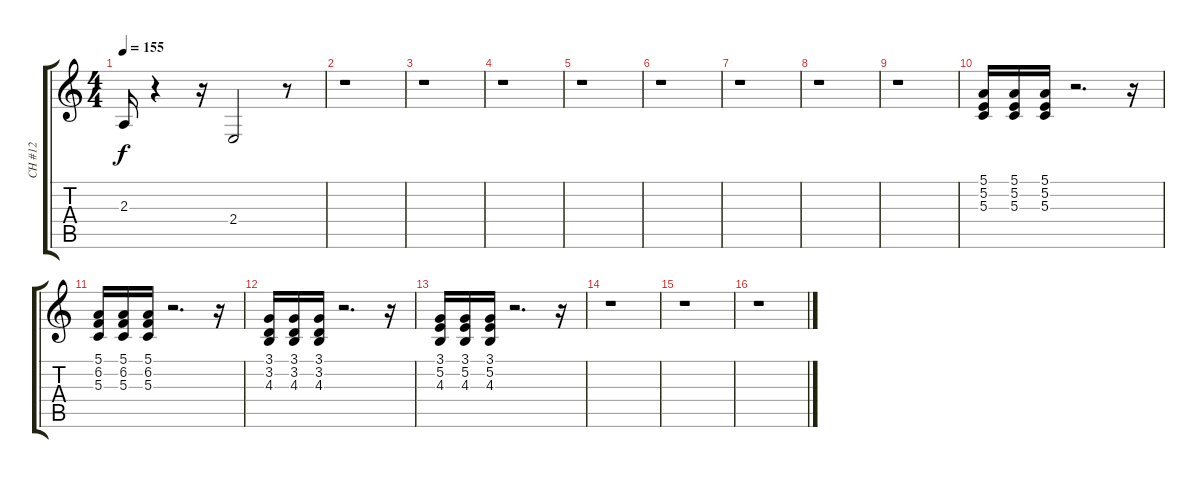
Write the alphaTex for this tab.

\track ("CH #12" "CH #12") {instrument trombone}
\staff {score tabs}
\tuning (E4 B3 G3 D3 A2 E2) {hide}
\ts (4 4)
\tempo 155
\clef g2
\ks c
2.3.16{dy f} r.4 r.16 2.4.2 r.8 |
r.1 |
r.1 |
r.1 |
r.1 |
r.1 |
r.1 |
r.1 |
r.1 |
(5.1 5.2 5.3).16 (5.1 5.2 5.3).16 (5.1 5.2 5.3).16 r.2{d} r.16 |
(5.1 6.2 5.3).16 (5.1 6.2 5.3).16 (5.1 6.2 5.3).16 r.2{d} r.16 |
(3.1 3.2 4.3).16 (3.1 3.2 4.3).16 (3.1 3.2 4.3).16 r.2{d} r.16 |
(3.1 5.2 4.3).16 (3.1 5.2 4.3).16 (3.1 5.2 4.3).16 r.2{d} r.16 |
r.1 |
r.1 |
r.1
